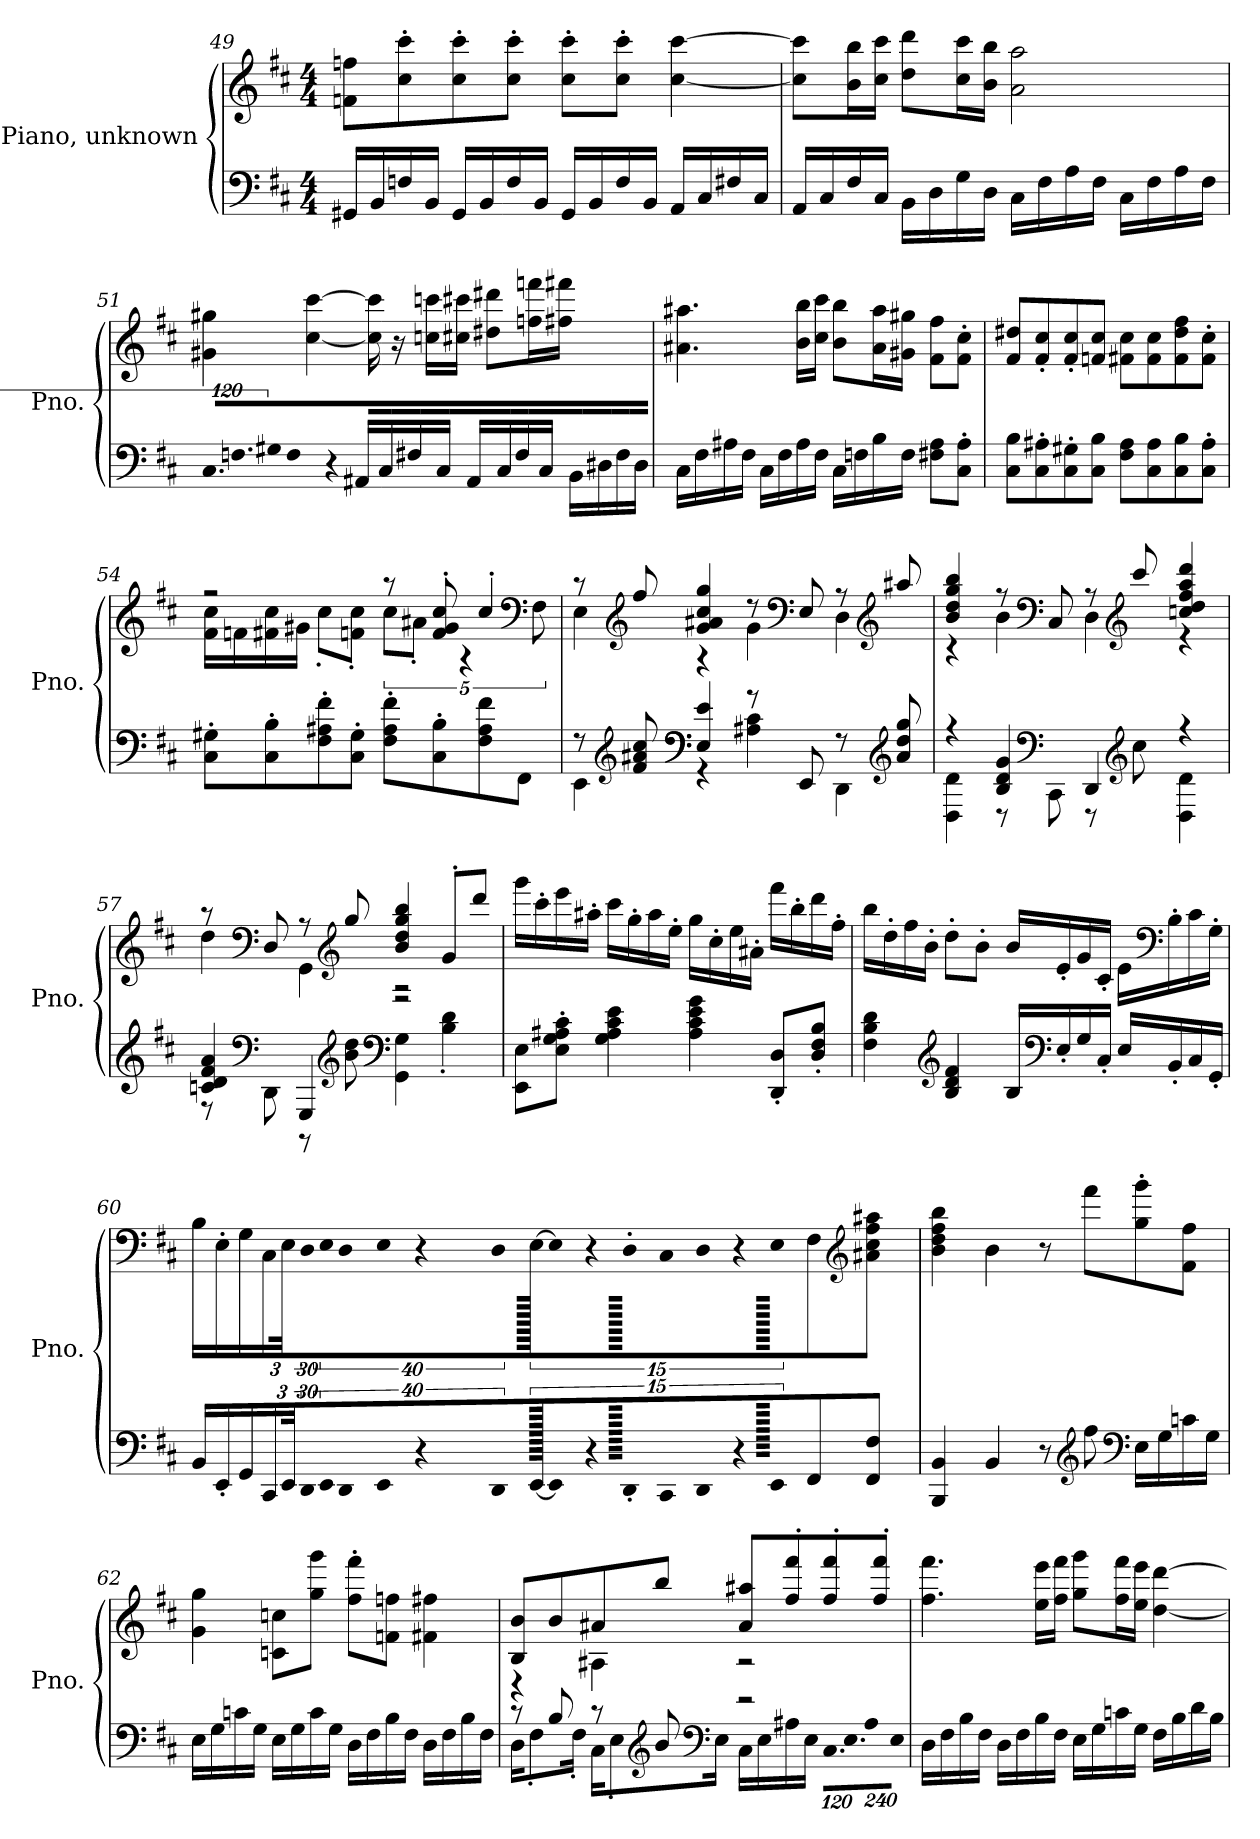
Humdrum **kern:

**kern	**kern
*part1	*part1
*staff2	*staff1
*I"Piano, unknown	*
*I'Pno.	*
*clefF4	*clefG2
*k[f#c#]	*k[f#c#]
*M4/4	*M4/4
=49	=49
16GG#X/LL	8fn\ 8ffn\L
16BB/	.
16Fn/	8cc#\' 8ccc#\'
16BB/JJ	.
16GG#/LL	8cc#\' 8ccc#\'
16BB/	.
16F/	8cc#\' 8ccc#\'J
16BB/JJ	.
16GG#/LL	8cc#\' 8ccc#\'L
16BB/	.
16F/	8cc#\' 8ccc#\'J
16BB/JJ	.
16AA/LL	[4cc#\ [4ccc#\
16C#/	.
16F#X/	.
16C#/JJ	.
!!LO:LB:g=z
=50	=50
16AA/LL	8cc#\] 8ccc#\]L
16C#/	.
16F#/	16b\ 16bb\L
16C#/JJ	16cc#\ 16ccc#\JJ
16BB\LL	8dd\ 8ddd\L
16D\	.
16G\	16cc#\ 16ccc#\L
16D\JJ	16b\ 16bb\JJ
16C#\LL	2a\ 2aa\
16F#\	.
16A\	.
16F#\JJ	.
16C#\LL	.
16F#\	.
16A\	.
16F#\JJ	.
=51	=51
!LO:N:vis=32.	!
1920%103C#\LLL	4g#X\ 4gg#X\
!LO:N:vis=32.	!
1920%103Fn\J	.
!LO:N:vis=16	!
1920%137G#X\	.
!LO:N:vis=32	!
640%23F\JJk	.
!LO:N:vis=32	!
640%23r	.
.	[4cc#\ [4ccc#\
16AA#X/LL	.
16C#/	.
16F#X/	.
16C#/JJ	.
.	16cc#\] 16ccc#\]
16AA#/LL	.
.	16r
16C#/	.
.	16ccn\ 16cccn\LL
16F#/	.
.	16cc#X\ 16ccc#X\JJ
16C#/JJ	.
.	8dd#X\ 8ddd#X\L
16BB\LL	.
16D#X\	.
.	16ffn\ 16fffn\L
16F#\	.
.	16ff#X\ 16fff#X\JJ
16D#\JJ	.
.	1920ryy
!!LO:LB:g=z
=52	=52
16C#\LL	4.a#X\ 4.aa#X\
16F#\	.
16A#X\	.
16F#\JJ	.
16C#\LL	.
16F#\	.
16A#\	16b\ 16bb\LL
16F#\JJ	16cc#\ 16ccc#\JJ
16C#\LL	8b\ 8bb\L
16Fn\	.
16B\	16a#\ 16aa#\L
16F\JJ	16g#X\ 16gg#X\JJ
8F#X\ 8A#\L	8f#\ 8ff#\L
8C#\' 8A#\'J	8f#\' 8cc#\'J
=53	=53
8C#\ 8B\L	8f#/ 8dd#X/L
8C#\' 8A#X\'	8f#/' 8cc#/'
8C#\' 8G#X\'	8f#/' 8cc#/'
8C#\ 8B\J	8fn/ 8cc#/J
8F#\ 8A#\L	8f#X\ 8cc#\L
8C#\ 8A#\	8f#\ 8cc#\
8C#\ 8B\	8f#\ 8dd#\ 8ff#\
8C#\' 8A#\'J	8f#\' 8cc#\'J
!!LO:LB:g=z
=54	=54
*	*^
8C#\' 8G#X\'L	2r	16f#\ 16cc#\LL
.	.	16fn\
8C#\' 8B\'	.	16f#X\ 16cc#\
.	.	16g#X\JJ
8F#\' 8A#X\' 8f#\'	.	8cc#'\L
8C#\' 8G#\'J	.	8fn\' 8cc#\'J
8F#\' 8A#\' 8f#\'L	8r	10cc#\L
.	.	10a#X'\J
8C#\' 8B\'	8f/' 8g#/' 8cc#/'	.
.	.	5r
8F#\ 8A#\ 8f#\	4cc#'/	.
8FF#\J	.	.
*	*clefF4	*
.	.	10F#\
=55	=55	=55
*^	*	*
8r	4EE\	8r	4E\
*clefG2	*	*clefG2	*
8f#/ 8a#X/ 8cc#/	.	8ff#/	.
*clefF4	*	*	*
4E/ 4e/	4r	4g/ 4a#X/ 4cc#/ 4gg/	4r
8r	4A#X\ 4c#\	8r	4g\
*	*	*clefF4	*
8EE/	.	8E/	.
8r	4DD\	8r	4D\
*clefG2	*	*clefG2	*
8a#/ 8dd/ 8gg/	.	8aa#X/	.
!!LO:LB:g=z	!!
=56	=56	=56	=56
4r	4D\ 4d\	4b/ 4dd/ 4gg/ 4bb/	4r
4B/ 4d/ 4g/	8r	8r	4b\
*clefF4	*	*clefF4	*
.	8CC#\	8C#/	.
4DD/	8r	8r	4D\
*clefG2	*	*clefG2	*
.	8cc#\	8ccc#/	.
4r	4D\ 4d\	4ccn/ 4dd/ 4ff#/ 4aa/ 4ddd/	4r
=57	=57	=57	=57
4cn/ 4d/ 4f#/ 4a/	8r	8r	4dd\
*clefF4	*	*clefF4	*
.	8DD\	8D/	.
4GGG/	8r	8r	4GG\
*clefG2	*	*clefG2	*
.	8b\ 8dd\	8gg/	.
*clefF4	*	*	*
2r	4GG\ 4G\	4b/ 4dd/ 4gg/ 4bb/	2r
.	4B\' 4d\'	8g'/L	.
.	.	8ddd/J	.
*v	*v	*	*
*	*v	*v
!!LO:PB:g=z
=58	=58
8EE\ 8E\L	16ggg\LL
.	16ccc#'\
8E\' 8G\' 8A#X\' 8c#\'J	16eee\
.	16aa#X'\JJ
4G\ 4A#\ 4c#\ 4e\	16ccc#\LL
.	16gg'\
.	16aa#\
.	16ee'\JJ
4A#\ 4c#\ 4e\ 4g\	16gg\LL
.	16cc#'\
.	16ee\
.	16a#X'\JJ
8DD/' 8D/'L	16fff#\LL
.	16bb'\
8D/' 8F#/' 8B/'J	16ddd\
.	16ff#'\JJ
=59	=59
4F#\ 4B\ 4d\	16bb\LL
.	16dd'\
.	16ff#\
.	16b'\JJ
*clefG2	*
4B/ 4d/ 4f#/	8dd'\L
.	8b'\J
16B/LL	16b/LL
*clefF4	*
16E'/	16e'/
16G/	16g/
16C#'/JJ	16c#'/JJ
16E/LL	16e\LL
*	*clefF4
16BB'/	16B'\
16C#/	16c#\
16GG'/JJ	16G'\JJ
!!LO:LB:g=z
=60	=60
16BB/LL	16B\LL
16EE'/	16E'\
16GG/	16G\
*Xbrackettup	*Xbrackettup
24CC#/	24C#\
48EE/L	48E\L
*brackettup	*
!LO:N:vis=64	!
*	*brackettup
!	!LO:N:vis=64
960%17DD/K	960%17D\K
!LO:N:vis=32	!LO:N:vis=32
640%23EE/	640%23E\
!LO:N:vis=64	!LO:N:vis=64
960%17DD/L	960%17D\L
!LO:N:vis=64	!LO:N:vis=64
960%17EE/JJJJ	960%17E\JJJJ
!LO:N:vis=64	!LO:N:vis=64
960%17r	960%17r
1920ryy	1920ryy
!LO:N:vis=64	!LO:N:vis=64
960%17DD/LLLL	960%17D\LLLL
[1920EE/	[1920E\
640%11EE/JJJ]	640%11E\JJJ]
!LO:N:vis=64	!LO:N:vis=64
960%17r	960%17r
1920ryy	1920ryy
!LO:N:vis=64	!LO:N:vis=64
960%17DD'/LLLL	960%17D'/LLLL
!LO:N:vis=64	!LO:N:vis=64
960%17CC#/	960%17C#/
!LO:N:vis=64	!LO:N:vis=64
960%17DD/JJJJ	960%17D/JJJJ
!LO:N:vis=64	!LO:N:vis=64
960%17r	960%17r
1920ryy	1920ryy
!LO:N:vis=64	!LO:N:vis=64
960%17EE/	960%17E\
4FF#/	4F#\
*	*clefG2
4FF#/ 4F#/	4a#X\ 4cc#\ 4ff#\ 4aa#X\
=61	=61
4BBB/ 4BB/	4b\ 4dd\ 4ff#\ 4bb\
4BB/	4b\
8r	8r
*clefG2	*
8ff#\	8fff#\L
*clefF4	*
16E\LL	8gg\' 8ggg\'
16G\	.
16cn\	8f#\ 8ff#\J
16G\JJ	.
!!LO:LB:g=z
=62	=62
16E\LL	4g\ 4gg\
16G\	.
16cn\	.
16G\JJ	.
16E\LL	8cn\ 8ccn\L
16G\	.
16c\	8gg\ 8ggg\J
16G\JJ	.
16D\LL	8ff#\' 8fff#\'L
16F#\	.
16B\	8fn\ 8ffn\J
16F#\JJ	.
16D\LL	4f#X\ 4ff#X\
16F#\	.
16B\	.
16F#\JJ	.
=63	=63
*^	*^
8r	16D\KL	8B/ 8b/L	4r
.	8F#'\	.	.
8B/	.	8b/	.
.	16F#'\Jk	.	.
8r	16C#\KL	8a#X/	4A#X\
.	8E'\	.	.
*clefG2	*	*	*
8b/	.	8bb/J	.
*clefF4	*	*	*
.	16E\Jk	.	.
2r	16C#\LL	8a#/ 8aa#X/L	2r
.	16E\	.	.
.	16A#X\	8ff#/' 8fff#/'	.
.	16E\JJ	.	.
*	*Xbrackettup	*	*
!	!LO:N:vis=32.	!	!
.	1920%103C#\LLL	8ff#/' 8fff#/'	.
!	!LO:N:vis=32.	!	!
.	1920%103E\J	.	.
!	!LO:N:vis=16	!	!
.	1920%137A#\	.	.
.	.	8ff#/' 8fff#/'J	.
!	!LO:N:vis=16	!	!
.	1920%137E\JJ	.	.
*v	*v	*	*
*	*v	*v
!!LO:LB:g=z
=64	=64
16D\LL	4.ff#\ 4.fff#\
16F#\	.
16B\	.
16F#\JJ	.
16D\LL	.
16F#\	.
16B\	16ee\ 16eee\LL
16F#\JJ	16ff#\ 16fff#\JJ
16E\LL	8gg\ 8ggg\L
16G\	.
16cn\	16ff#\ 16fff#\L
16G\JJ	16ee\ 16eee\JJ
16F#\LL	[4dd\ [4ddd\
16B\	.
16d\	.
16B\JJ	.
=	=
*-	*-
